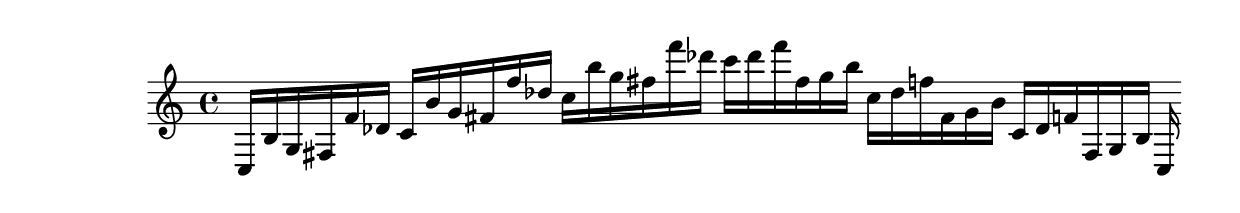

\new PianoStaff <<
\cadenzaOn
\new Staff = "right" {
\clef treble
    c16 [ b g fis f' des' ]
    c' [ b' g' fis' f'' des'' ]
    c'' [ b'' g'' fis'' f''' des''' ]
    c''' [ des''' f''' fis'' g'' b'' ]
    c'' [ des'' f'' fis' g' b' ]
    c' [ des' f' fis g b ]
    c
}
>>
